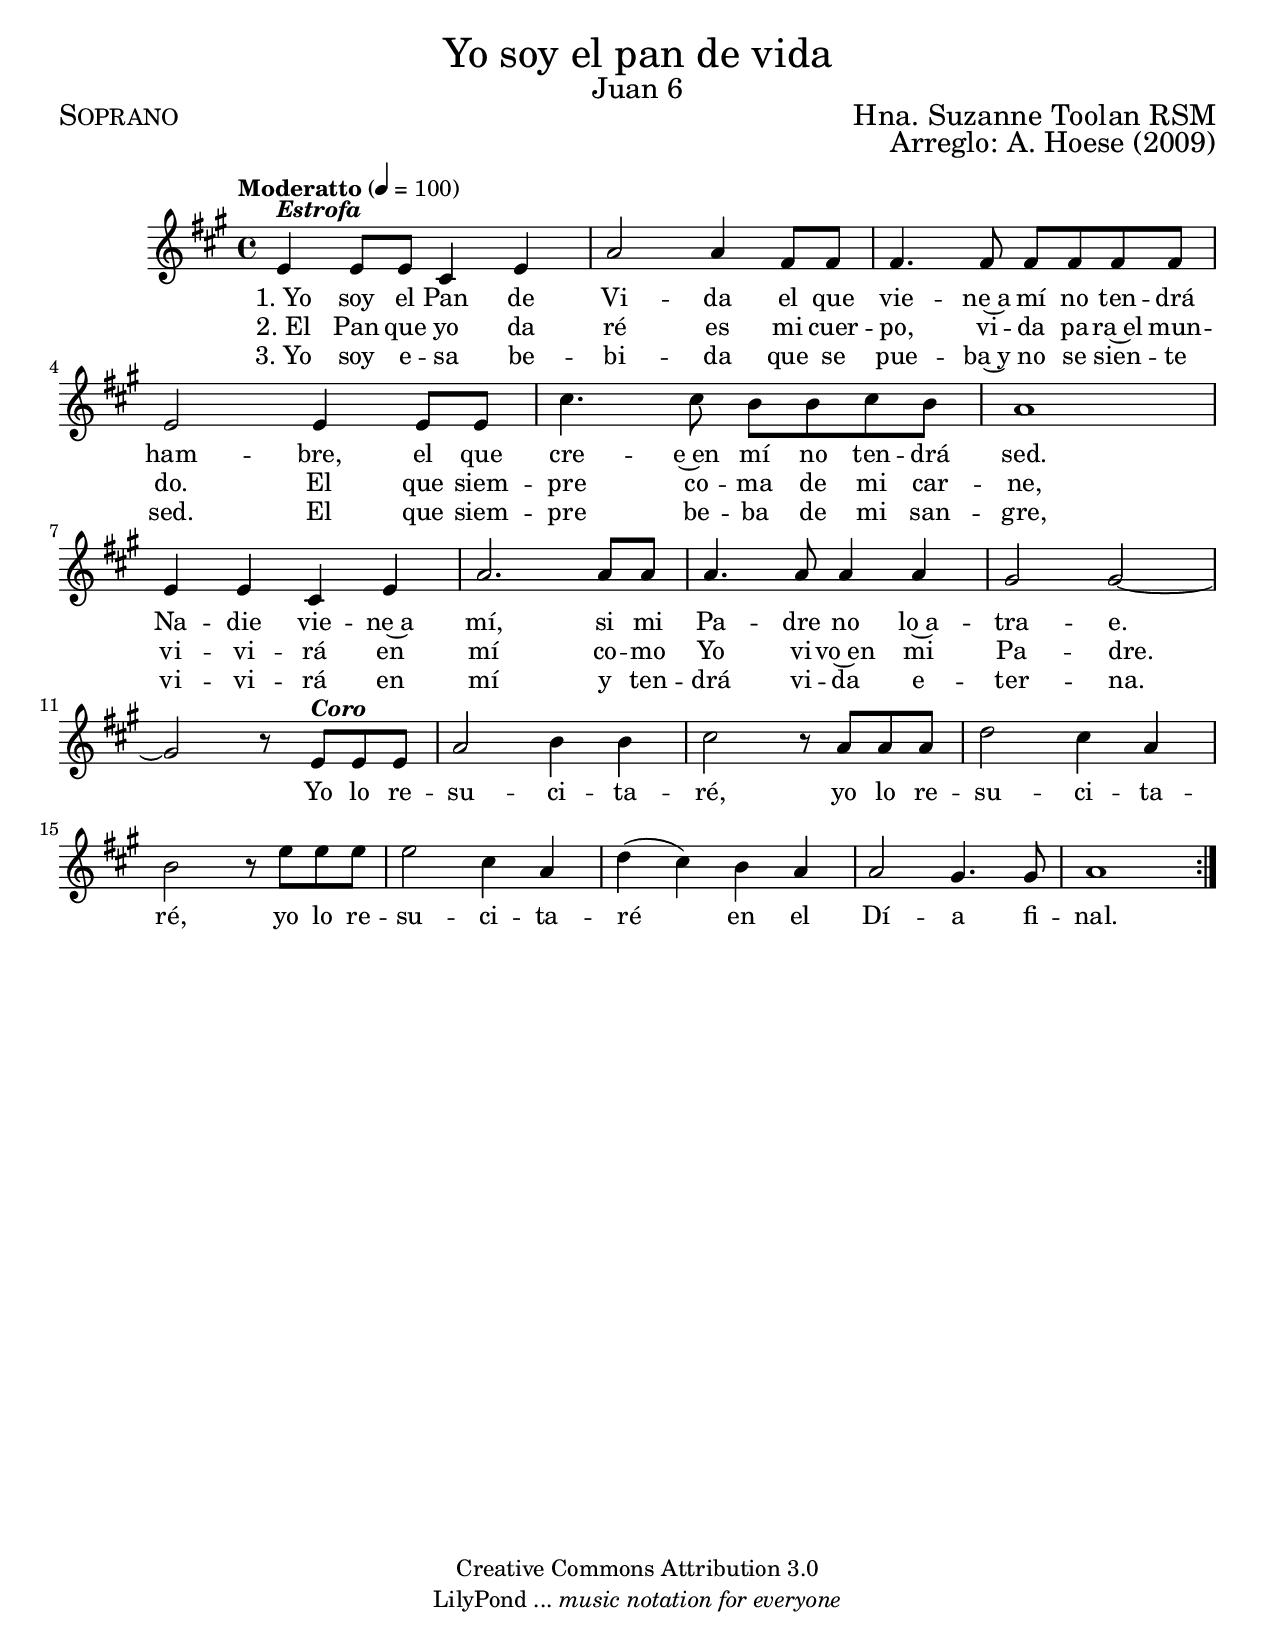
% ****************************************************************
%	Aleluya, mujeres santas - Soprano
%	by serach.sam@
% ****************************************************************
\language "espanol"
\version "2.19.49"

\include "melodia.ily"

%#(set-global-staff-size 24)

% --- Parametro globales

\markup { \fill-line { \center-column { \fontsize #5 \titulo \fontsize #2 \subtitulo } } }
\markup { \fill-line { \fontsize #2 \smallCaps "Soprano" \fontsize #2 \autor } }
\markup { \fill-line { " " \fontsize #2 \arreglo } }

\header {
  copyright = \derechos
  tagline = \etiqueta
  breakbefore = ##t
}

% --- Musica

% --- Letra

\score {
  <<
    \new Staff <<
      \new Voice = "voz" << \global \soprano >>
      \new Lyrics \lyricsto "voz" \letra
      \new Lyrics \lyricsto "voz" \segunda
      \new Lyrics \lyricsto "voz" \tercera
    >>
  >>
  \midi {}
  \layout {}
}

\paper {
  #(set-paper-size "letter")
}